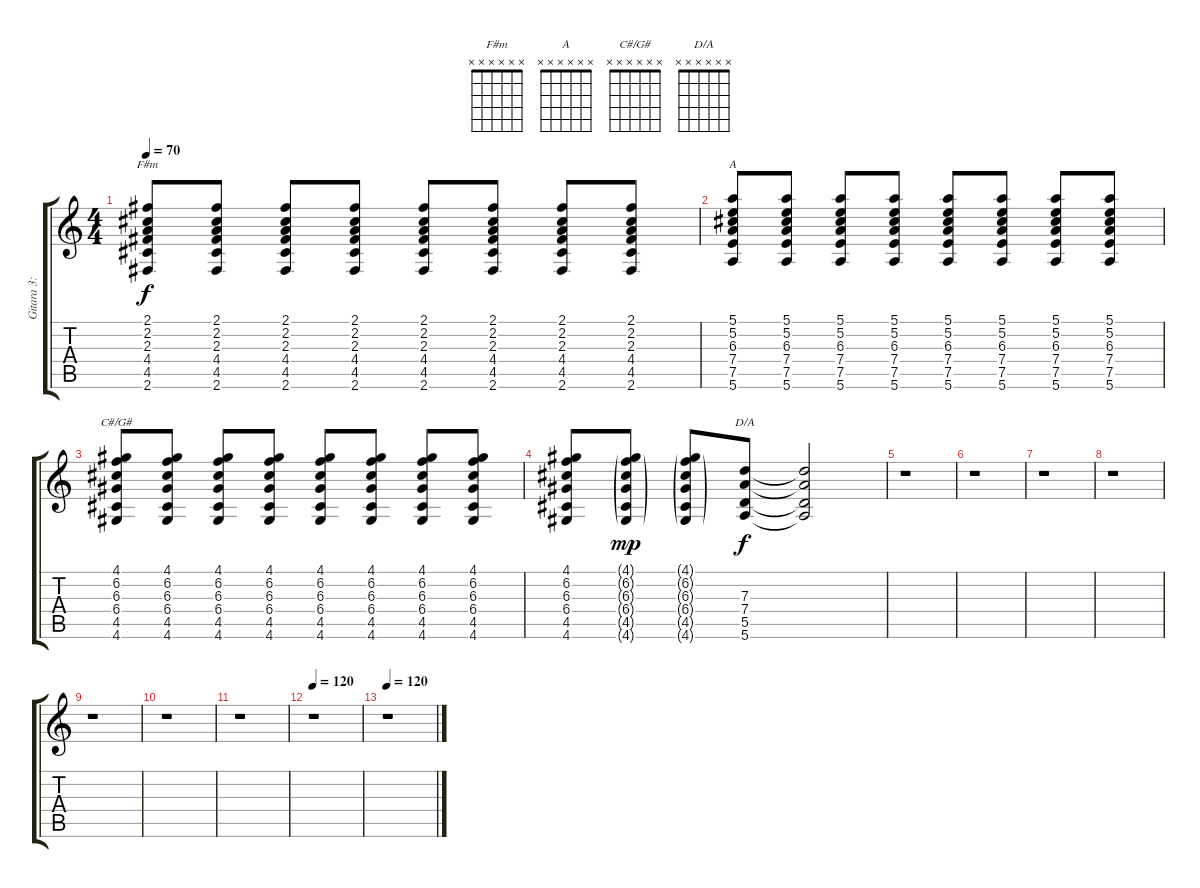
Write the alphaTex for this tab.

\track ("Gitara 3: Dodatkowa" "Gitara 3: ") {instrument overdrivenguitar}
\staff {score tabs}
\tuning (E4 B3 G3 D3 A2 E2) {hide}
\chord ("F#m" x x x x x x)
\chord ("A" x x x x x x)
\chord ("C#/G#" x x x x x x)
\chord ("D/A" x x x x x x)
\ts (4 4)
\tempo 70
\clef g2
\ks c
(2.1 2.2 2.3 4.4 4.5 2.6).8{ch "F#m" dy f} (2.1 2.2 2.3 4.4 4.5 2.6).8 (2.1 2.2 2.3 4.4 4.5 2.6).8 (2.1 2.2 2.3 4.4 4.5 2.6).8 (2.1 2.2 2.3 4.4 4.5 2.6).8 (2.1 2.2 2.3 4.4 4.5 2.6).8 (2.1 2.2 2.3 4.4 4.5 2.6).8 (2.1 2.2 2.3 4.4 4.5 2.6).8 |
(5.1 5.2 6.3 7.4 7.5 5.6).8{ch "A"} (5.1 5.2 6.3 7.4 7.5 5.6).8 (5.1 5.2 6.3 7.4 7.5 5.6).8 (5.1 5.2 6.3 7.4 7.5 5.6).8 (5.1 5.2 6.3 7.4 7.5 5.6).8 (5.1 5.2 6.3 7.4 7.5 5.6).8 (5.1 5.2 6.3 7.4 7.5 5.6).8 (5.1 5.2 6.3 7.4 7.5 5.6).8 |
(4.1 6.2 6.3 6.4 4.5 4.6).8{ch "C#/G#"} (4.1 6.2 6.3 6.4 4.5 4.6).8 (4.1 6.2 6.3 6.4 4.5 4.6).8 (4.1 6.2 6.3 6.4 4.5 4.6).8 (4.1 6.2 6.3 6.4 4.5 4.6).8 (4.1 6.2 6.3 6.4 4.5 4.6).8 (4.1 6.2 6.3 6.4 4.5 4.6).8 (4.1 6.2 6.3 6.4 4.5 4.6).8 |
(4.1 6.2 6.3 6.4 4.5 4.6).8 (4.1{g} 6.2{g} 6.3{g} 6.4{g} 4.5{g} 4.6{g}).8{dy mp} (4.1{g} 6.2{g} 6.3{g} 6.4{g} 4.5{g} 4.6{g}).8 (7.3 7.4 5.5 5.6).8{ch "D/A" dy f} (7.3{t} 7.4{t} 5.5{t} 5.6{t}).2 |
r.1 |
r.1 |
r.1 |
r.1 |
r.1 |
r.1 |
r.1 |
\tempo 120
r.1 |
\tempo 120
r.1
